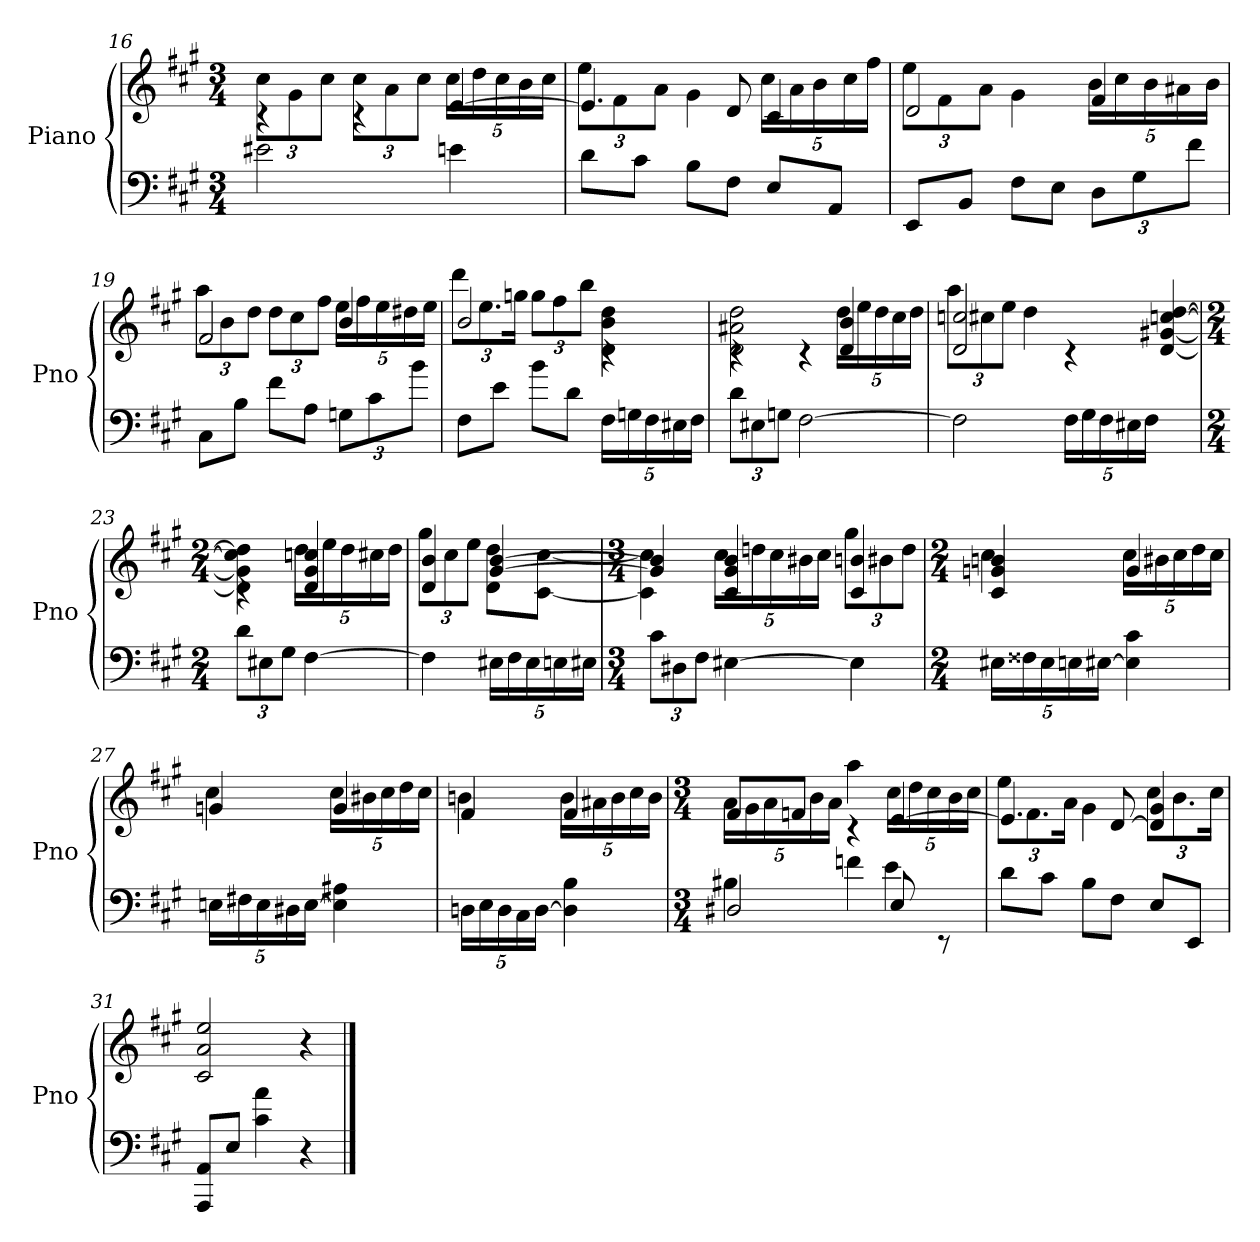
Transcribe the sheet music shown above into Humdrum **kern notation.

**kern	**kern
*part1	*part1
*staff2	*staff1
*I"Piano	*
*I'Pno	*
*clefF4	*clefG2
*k[f#c#g#]	*k[f#c#g#]
*A:	*A:
*M3/4	*M3/4
=16	=16
*	*^
2e#X	4rc	12cc#L
.	.	12g#
.	.	12cc#J
.	4rc	12cc#L
.	.	12a
.	.	12cc#J
4en	[4e	20cc#LL
.	.	20dd
.	.	20cc#
.	.	20b
.	.	20cc#JJ
=17	=17	=17
8dL	4.e]	12eeL
.	.	12f#
8c#J	.	.
.	.	12aJ
8BL	.	4g#
8F#J	8d	.
8EL	4c#	20cc#LL
.	.	20a
.	.	20b
8AAJ	.	.
.	.	20cc#
.	.	20ff#JJ
=18	=18	=18
8EEL	2d	12eeL
.	.	12f#
8BBJ	.	.
.	.	12aJ
8F#L	.	4g#
8EJ	.	.
12DL	4f#	20bLL
.	.	20cc#
12G#	.	.
.	.	20b
.	.	20a#X
12f#J	.	.
.	.	20bJJ
=19	=19	=19
8C#L	2f#	12aaL
.	.	12b
8BJ	.	.
.	.	12ddJ
8f#L	.	12ddL
.	.	12cc#
8AJ	.	.
.	.	12ff#J
12GnL	4b	20eeLL
.	.	20ff#
12c#	.	.
.	.	20ee
.	.	20dd#X
12bJ	.	.
.	.	20eeJJ
=20	=20	=20
8F#L	2b	12dddL
.	.	12.ee
8eJ	.	.
.	.	24ggnJk
8bL	.	12ggL
.	.	12ff#
8dJ	.	.
.	.	12bbJ
20F#LL	4rc	4d 4b 4dd
20Gn	.	.
20F#	.	.
20E#X	.	.
20F#JJ	.	.
=21	=21	=21
12dL	4rc	2d 2a#X 2dd
12E#X	.	.
12GnJ	.	.
[2F#	4rc	.
.	4d 4b	20ddLL
.	.	20ee
.	.	20dd
.	.	20cc#
.	.	20ddJJ
=22	=22	=22
2F#]	2d 2ccn	12aaL
.	.	12cc#X
.	.	12eeJ
.	.	4dd
.	4qqrc	.
20F#LL	[4d [4g#X [4ccn [4dd	4ryy
20G#	.	.
20F#	.	.
20E#X	.	.
20F#JJ	.	.
=23	=23	=23
*M2/4	*M2/4	*
12dL	4rc	4d] 4g#] 4cc] 4dd]
12E#X	.	.
12G#J	.	.
[4F#	4d 4g# 4ccn	20ddLL
.	.	20ee
.	.	20dd
.	.	20cc#X
.	.	20ddJJ
=24	=24	=24
4F#]	4d 4b	12gg#L
.	.	12cc#
.	.	12eeJ
20E#XLL	[4g# [4b	8d 8ddL
20F#	.	.
20E#	.	.
.	.	[8c# [8cc#J
20En	.	.
20E#XJJ	.	.
=25	=25	=25
*M3/4	*M3/4	*
12c#L	4g#] 4b]	4c#] 4cc#]
12D#X	.	.
12F#J	.	.
[4E#X	4c# 4g# 4b	20cc#LL
.	.	20ddn
.	.	20cc#
.	.	20b#X
.	.	20cc#JJ
4E#]	4c# 4bn	12gg#L
.	.	12b#X
.	.	12ddJ
=26	=26	=26
*M2/4	*M2/4	*
20E#XLL	4c# 4gn 4bn	4cc#
20F##X	.	.
20E#	.	.
20En	.	.
[20E#XJJ	.	.
4E#] 4c#	4g	20cc#LL
.	.	20b#X
.	.	20cc#
.	.	20dd
.	.	20cc#JJ
=27	=27	=27
20EnLL	4gn	4cc#
20F#X	.	.
20E	.	.
20D#X	.	.
[20EJJ	.	.
4E] 4A#X	4g	20cc#LL
.	.	20b#X
.	.	20cc#
.	.	20dd
.	.	20cc#JJ
=28	=28	=28
20DnLL	4f#	4bn
20E	.	.
20D	.	.
20C#	.	.
[20DJJ	.	.
4D] 4B	4f#	20bLL
.	.	20a#X
.	.	20b
.	.	20cc#
.	.	20bJJ
=29	=29	=29
*M3/4	*M3/4	*
*^	*	*
2D#X	4B#X	8f#L	20aLL
.	.	.	20g#
.	.	.	20a
.	.	8fnJ	.
.	.	.	20b
.	.	.	20aJJ
.	4fn	4rc	4aa
8E	4e	[4e	20cc#LL
.	.	.	20dd
.	.	.	20cc#
8rEE	.	.	.
.	.	.	20b
.	.	.	20cc#JJ
*v	*v	*	*
=30	=30	=30
8dL	4.e]	12eeL
.	.	12.f#
8c#J	.	.
.	.	24aJk
8BL	.	4g#
8F#J	[8d	.
8EL	4d] 4g#	12cc#L
.	.	12.b
8EEJ	.	.
.	.	24cc#Jk
*	*v	*v
=31	=31
8AAA 8AAL	2c# 2a 2ee
8EJ	.
4c# 4a	.
4r	4r
==	==
*-	*-
